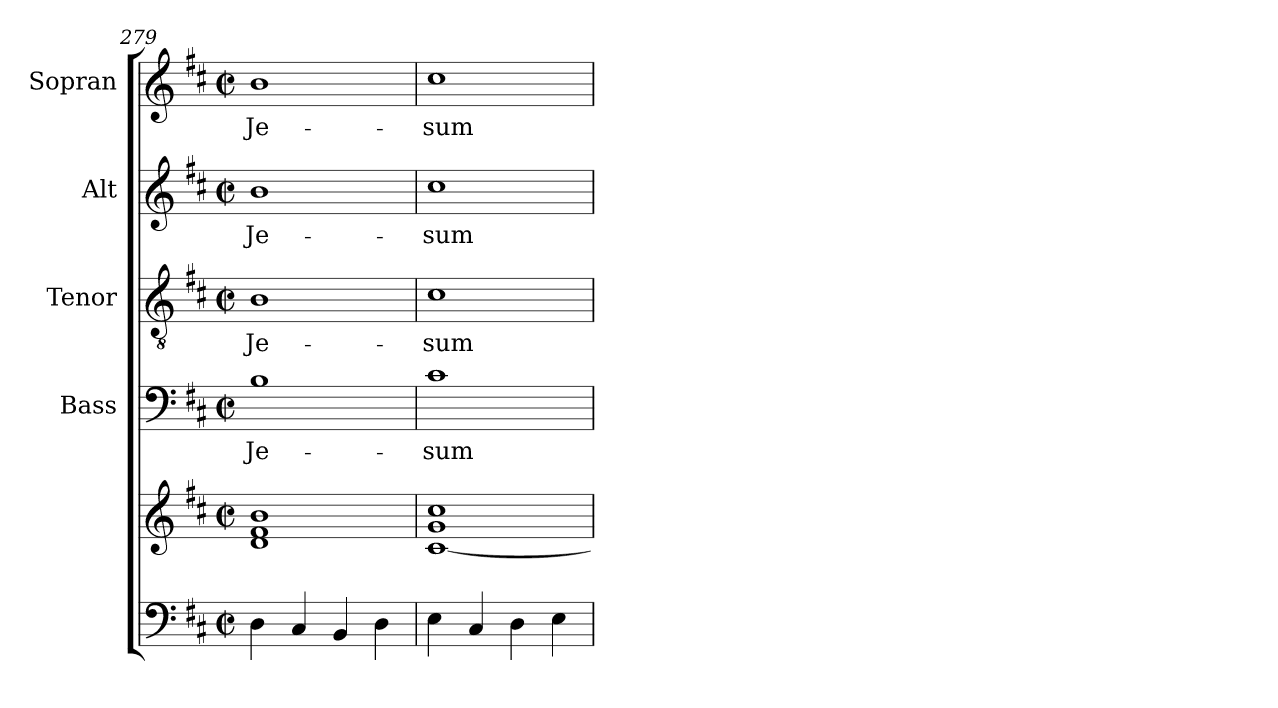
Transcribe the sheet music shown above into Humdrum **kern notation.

**kern	**kern	**kern	**text	**kern	**text	**kern	**text	**kern	**text
*part5	*part5	*part4	*part4	*part3	*part3	*part2	*part2	*part1	*part1
*staff6	*staff5	*staff4	*staff4	*staff3	*staff3	*staff2	*staff2	*staff1	*staff1
*	*	*I"Bass	*	*I"Tenor	*	*I"Alt	*	*I"Sopran	*
*	*	*I'B.	*	*I'T.	*	*I'A.	*	*I'S.	*
*clefF4	*clefG2	*clefF4	*	*clefGv2	*	*clefG2	*	*clefG2	*
*k[f#c#]	*k[f#c#]	*k[f#c#]	*	*k[f#c#]	*	*k[f#c#]	*	*k[f#c#]	*
*D:	*D:	*D:	*	*D:	*	*D:	*	*D:	*
*M2/2	*M2/2	*M2/2	*	*M2/2	*	*M2/2	*	*M2/2	*
*met(c|)	*met(c|)	*met(c|)	*	*met(c|)	*	*met(c|)	*	*met(c|)	*
=279	=279	=279	=279	=279	=279	=279	=279	=279	=279
!	!	!	!LO:LY:b	!	!LO:LY:b	!	!LO:LY:b	!	!LO:LY:b
4D\	1d 1f# 1b	1B	Je-	1B	Je-	1b	Je-	1b	Je-
4C#/	.	.	.	.	.	.	.	.	.
4BB/	.	.	.	.	.	.	.	.	.
4D\	.	.	.	.	.	.	.	.	.
=280	=280	=280	=280	=280	=280	=280	=280	=280	=280
!	!	!	!LO:LY:b	!	!LO:LY:b	!	!LO:LY:b	!	!LO:LY:b
4E\	[1c# 1g 1cc#	1c#	-sum	1c#	-sum	1cc#	-sum	1cc#	-sum
4C#/	.	.	.	.	.	.	.	.	.
4D\	.	.	.	.	.	.	.	.	.
4E\	.	.	.	.	.	.	.	.	.
=	=	=	=	=	=	=	=	=	=
*-	*-	*-	*-	*-	*-	*-	*-	*-	*-
